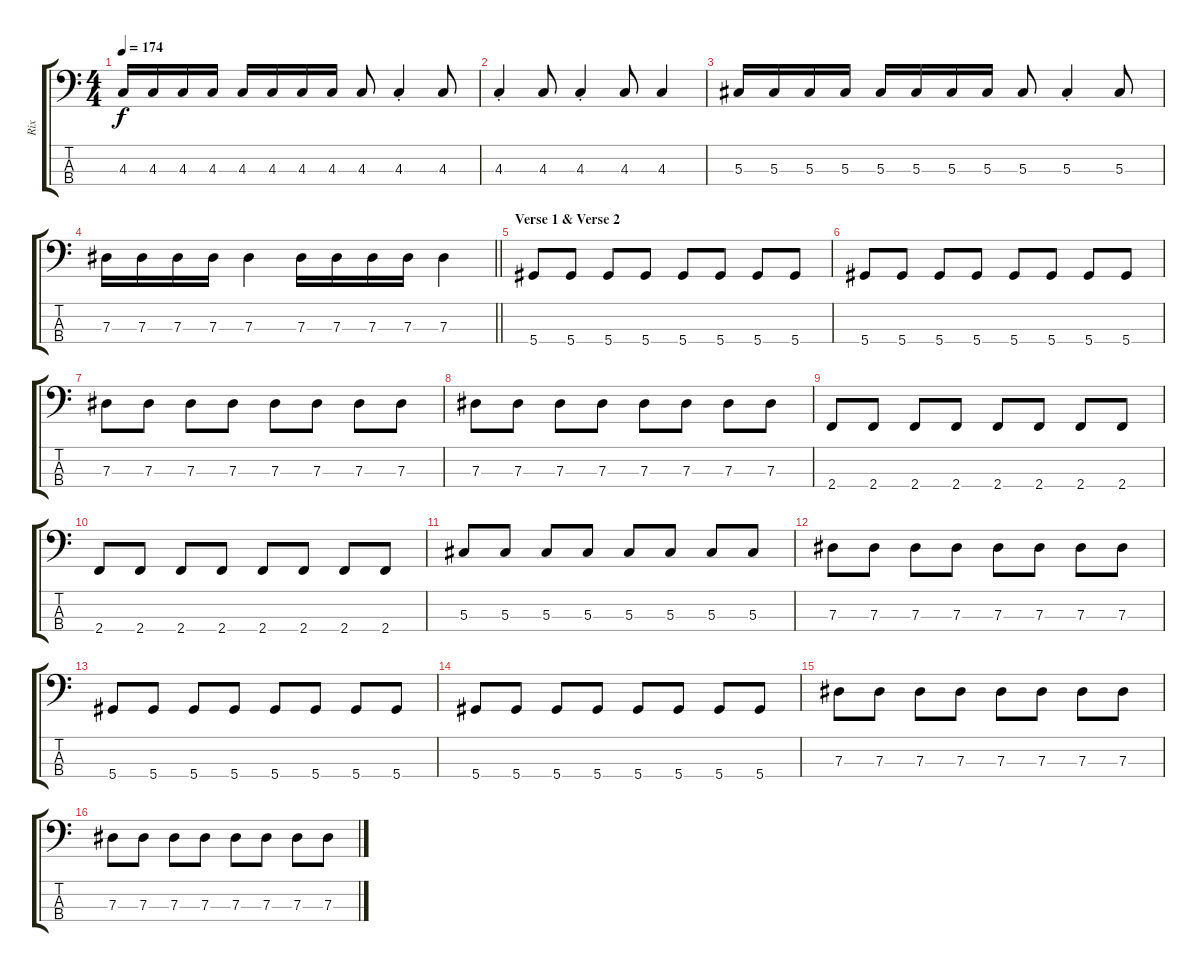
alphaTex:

\track ("Rix" "Rix") {instrument electricbasspick}
\staff {score tabs}
\tuning (Gb2 Db2 Ab1 Eb1) {hide}
\ts (4 4)
\tempo 174
\clef f4
\ks c
4.3.16{dy f} 4.3.16 4.3.16 4.3.16 4.3.16 4.3.16 4.3.16 4.3.16 4.3.8 4.3{st}.4 4.3.8 |
4.3{st}.4 4.3.8 4.3{st}.4 4.3.8 4.3.4 |
5.3.16 5.3.16 5.3.16 5.3.16 5.3.16 5.3.16 5.3.16 5.3.16 5.3.8 5.3{st}.4 5.3.8 |
\barLineRight lightlight
7.3.16 7.3.16 7.3.16 7.3.16 7.3.4 7.3.16 7.3.16 7.3.16 7.3.16 7.3.4 |
\section ("" "Verse 1 & Verse 2")
5.4.8 5.4.8 5.4.8 5.4.8 5.4.8 5.4.8 5.4.8 5.4.8 |
5.4.8 5.4.8 5.4.8 5.4.8 5.4.8 5.4.8 5.4.8 5.4.8 |
7.3.8 7.3.8 7.3.8 7.3.8 7.3.8 7.3.8 7.3.8 7.3.8 |
7.3.8 7.3.8 7.3.8 7.3.8 7.3.8 7.3.8 7.3.8 7.3.8 |
2.4.8 2.4.8 2.4.8 2.4.8 2.4.8 2.4.8 2.4.8 2.4.8 |
2.4.8 2.4.8 2.4.8 2.4.8 2.4.8 2.4.8 2.4.8 2.4.8 |
5.3.8 5.3.8 5.3.8 5.3.8 5.3.8 5.3.8 5.3.8 5.3.8 |
7.3.8 7.3.8 7.3.8 7.3.8 7.3.8 7.3.8 7.3.8 7.3.8 |
5.4.8 5.4.8 5.4.8 5.4.8 5.4.8 5.4.8 5.4.8 5.4.8 |
5.4.8 5.4.8 5.4.8 5.4.8 5.4.8 5.4.8 5.4.8 5.4.8 |
7.3.8 7.3.8 7.3.8 7.3.8 7.3.8 7.3.8 7.3.8 7.3.8 |
7.3.8 7.3.8 7.3.8 7.3.8 7.3.8 7.3.8 7.3.8 7.3.8
